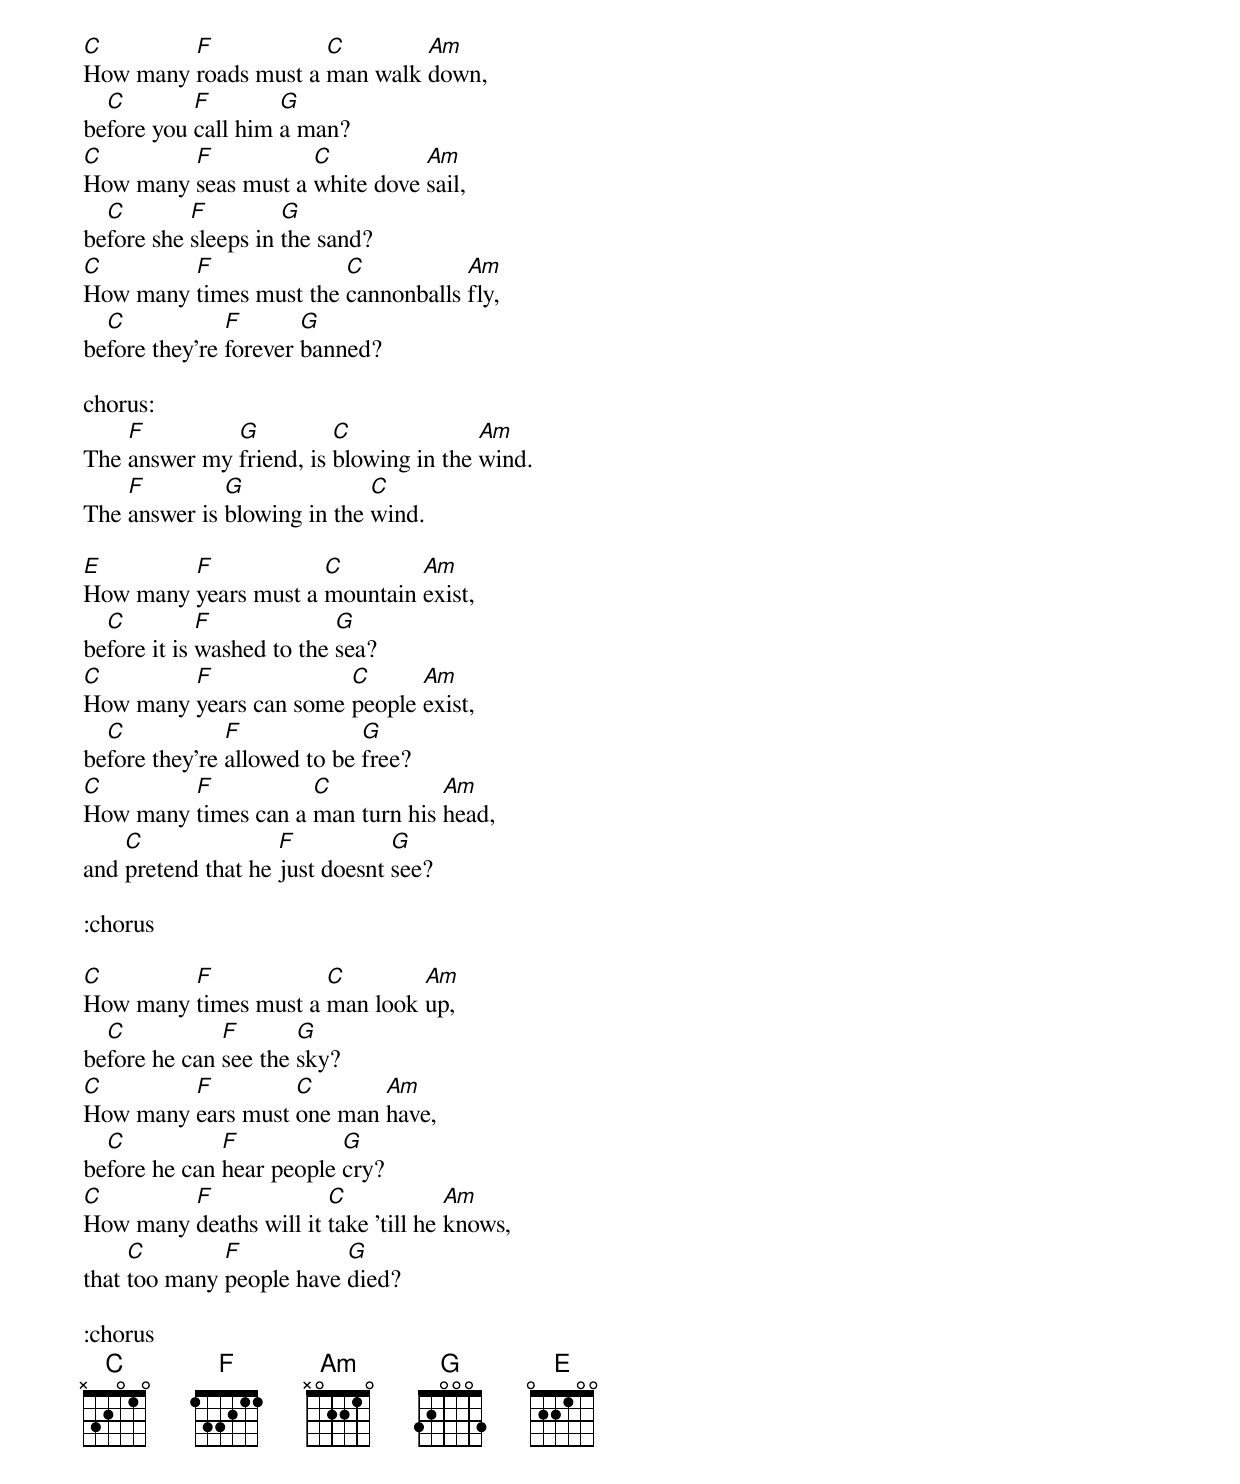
C        F            C        Am
How many roads must a man walk down,
  C        F        G
before you call him a man?
C        F           C          Am
How many seas must a white dove sail,
  C        F         G
before she sleeps in the sand?
C        F              C           Am
How many times must the cannonballs fly,
  C            F       G
before they're forever banned?

chorus:
    F         G          C              Am
The answer my friend, is blowing in the wind.
    F         G              C
The answer is blowing in the wind.

E        F            C        Am
How many years must a mountain exist,
  C          F             G
before it is washed to the sea?
C        F              C      Am
How many years can some people exist,
  C            F             G
before they're allowed to be free?
C        F           C            Am
How many times can a man turn his head,
    C               F           G
and pretend that he just doesnt see?

:chorus

C        F            C        Am
How many times must a man look up,
  C           F       G
before he can see the sky?
C        F         C       Am
How many ears must one man have,
  C           F           G
before he can hear people cry?
C        F              C             Am
How many deaths will it take 'till he knows,
     C        F           G
that too many people have died?

:chorus
